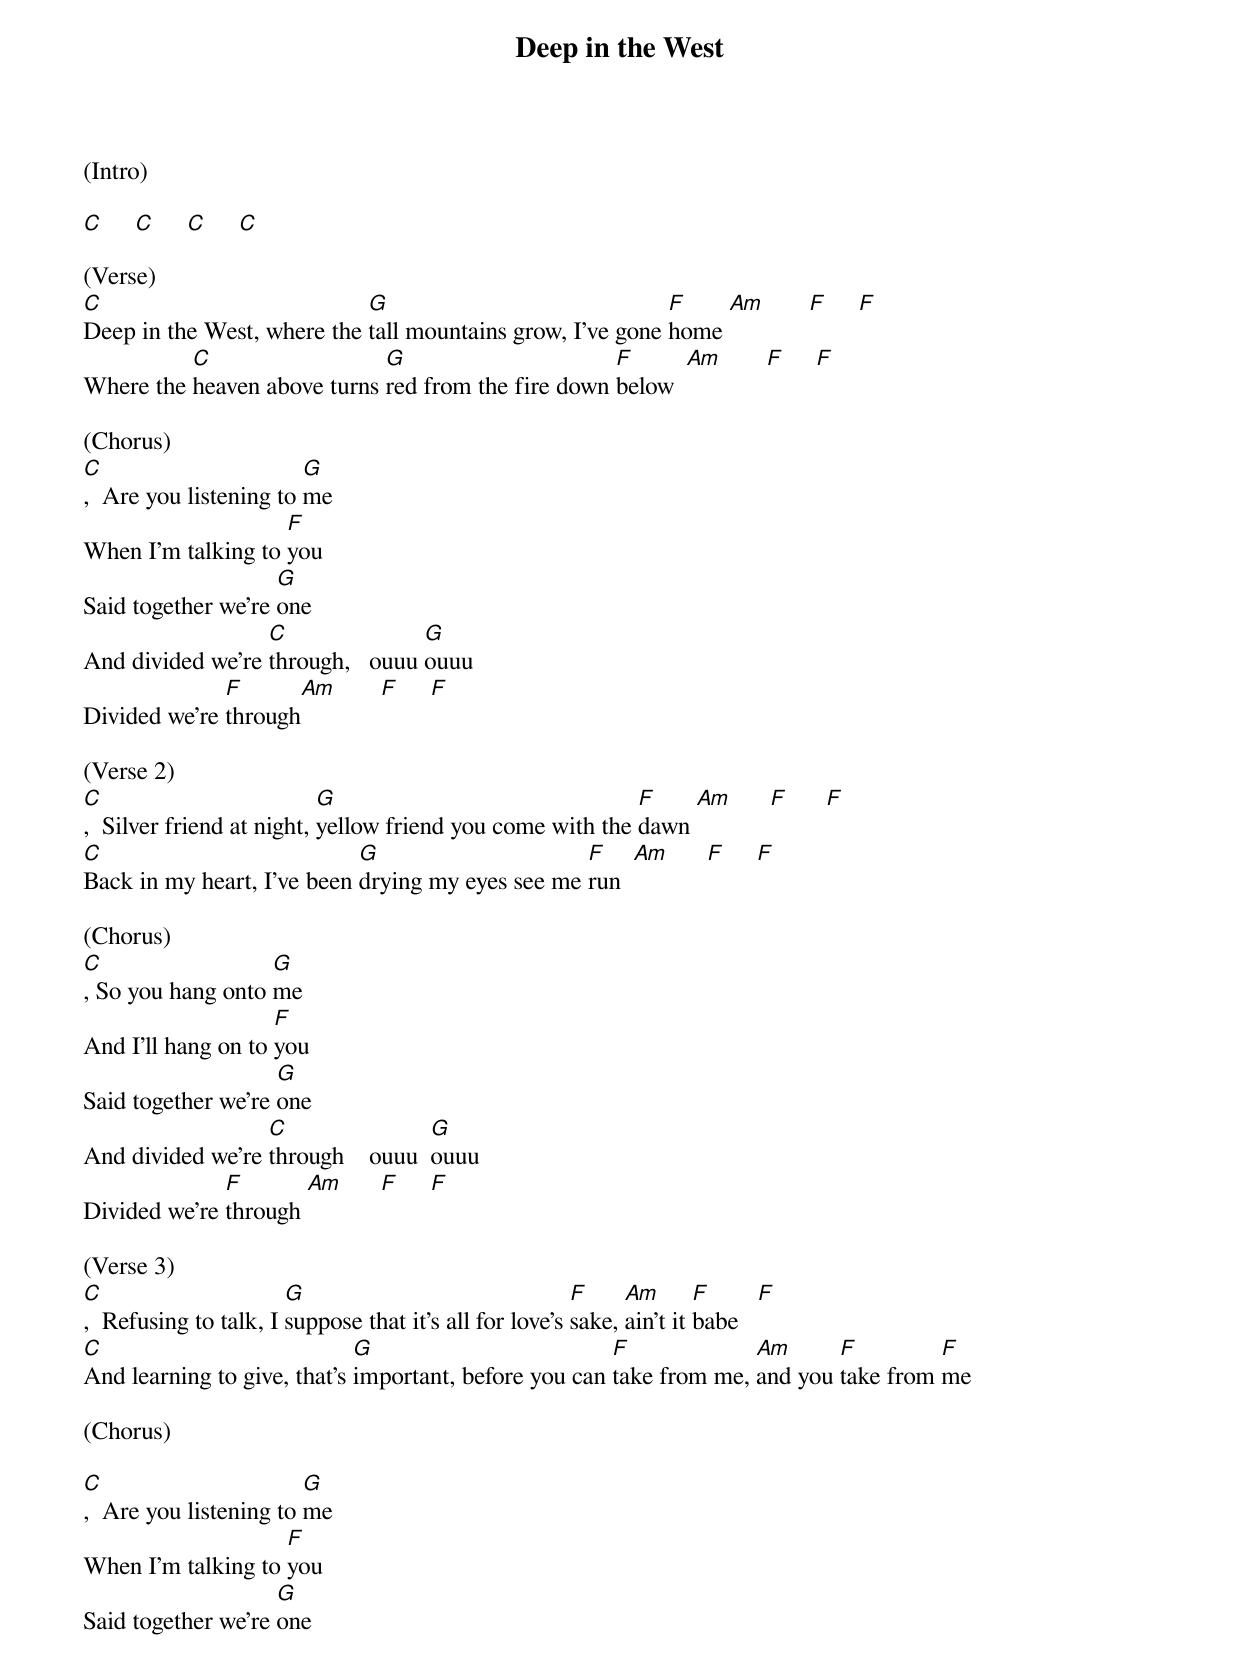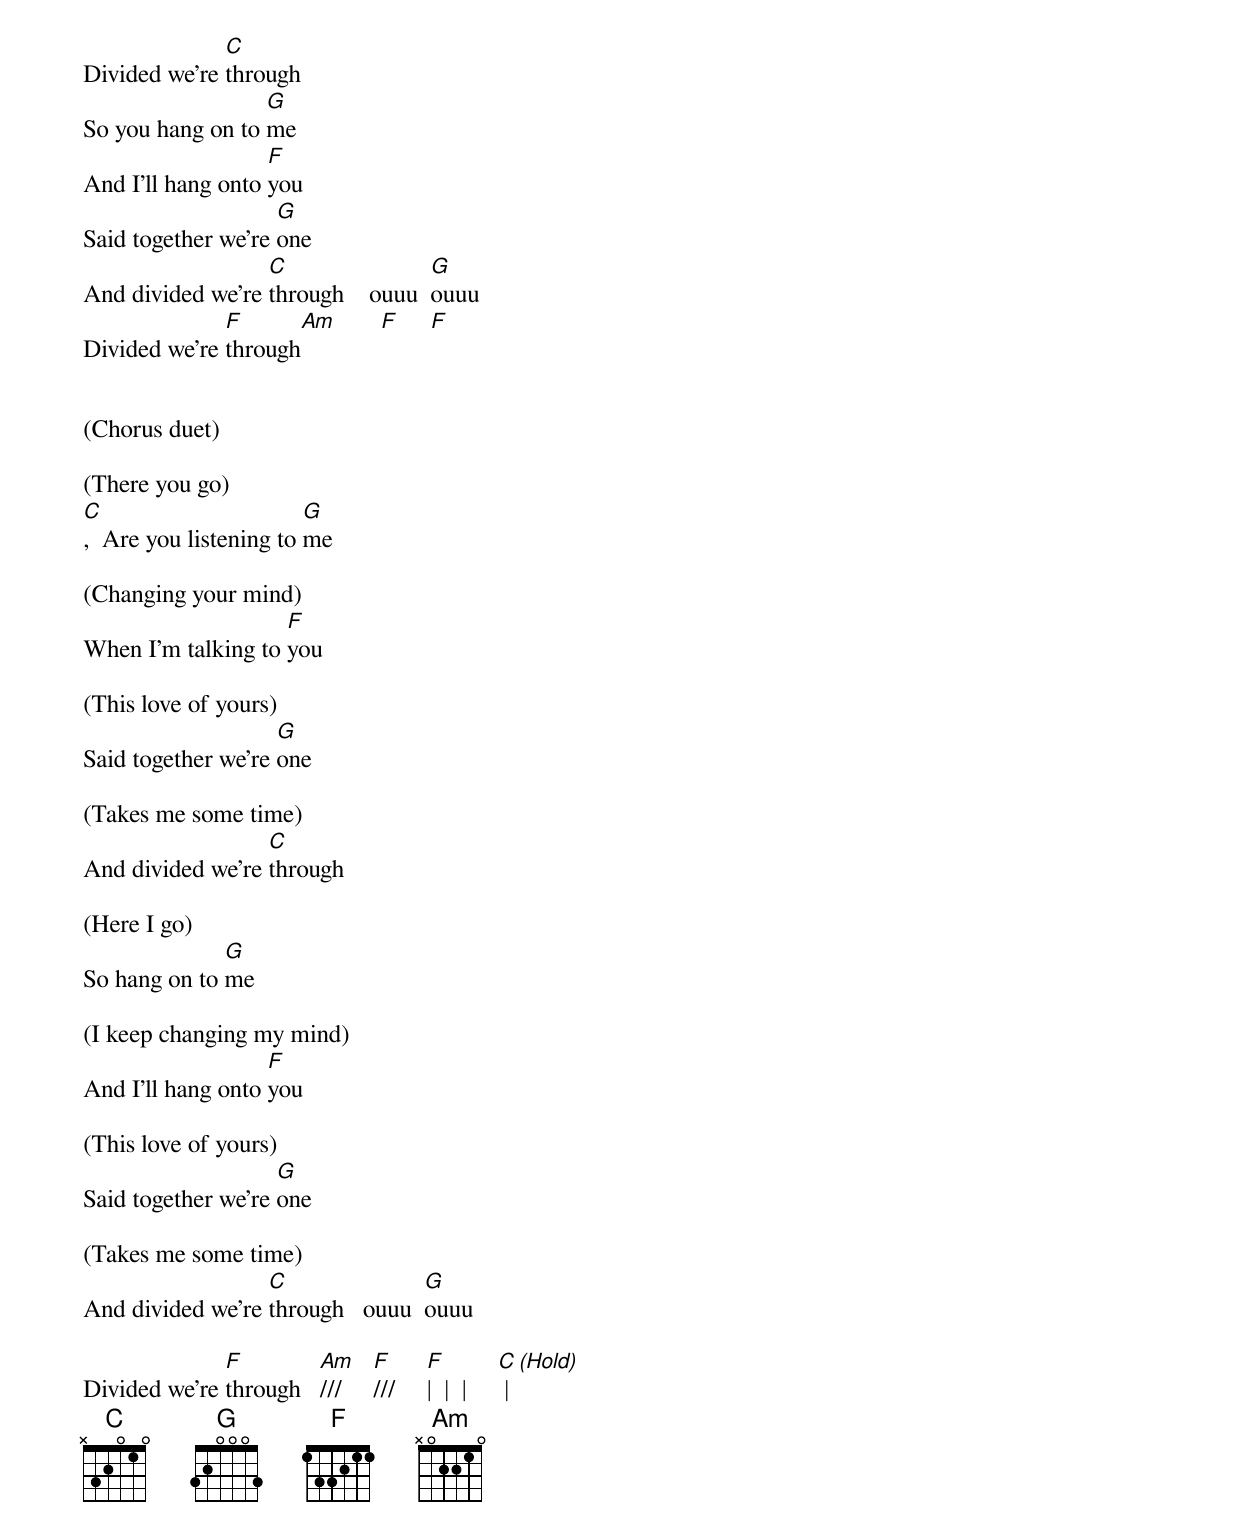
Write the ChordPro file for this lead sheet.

{title:Deep in the West}
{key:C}
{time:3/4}

(Intro)

[C]     [C]     [C]     [C]

(Verse)
[C]Deep in the West, where the [G]tall mountains grow, I've gone [F]home [Am]       [F]     [F]
Where the [C]heaven above turns [G]red from the fire down [F]below  [Am]       [F]     [F]

(Chorus)
[C],  Are you listening to [G]me
When I'm talking to [F]you
Said together we're [G]one
And divided we're [C]through,   ouuu [G]ouuu
Divided we're [F]through[Am]       [F]     [F]

(Verse 2)
[C],  Silver friend at night, [G]yellow friend you come with the [F]dawn [Am]      [F]      [F]
[C]Back in my heart, I've been [G]drying my eyes see me [F]run  [Am]      [F]     [F]

(Chorus)
[C], So you hang onto [G]me
And I'll hang on to [F]you
Said together we're [G]one
And divided we're [C]through    ouuu  [G]ouuu
Divided we're [F]through [Am]      [F]     [F]

(Verse 3)
[C],  Refusing to talk, I [G]suppose that it's all for love’s [F]sake, [Am]ain't it [F]babe   [F]
[C]And learning to give, that's [G]important, before you can [F]take from me, [Am]and you [F]take from [F]me

(Chorus)

[C],  Are you listening to [G]me
When I'm talking to [F]you
Said together we're [G]one
Divided we're [C]through
So you hang on to [G]me
And I'll hang onto [F]you
Said together we're [G]one
And divided we're [C]through    ouuu  [G]ouuu
Divided we're [F]through[Am]       [F]     [F]


(Chorus duet)

(There you go)
[C],  Are you listening to [G]me

(Changing your mind)
When I'm talking to [F]you

(This love of yours)
Said together we're [G]one

(Takes me some time)
And divided we're [C]through

(Here I go)
So hang on to [G]me

(I keep changing my mind)
And I'll hang onto [F]you

(This love of yours)
Said together we're [G]one

(Takes me some time)
And divided we're [C]through   ouuu  [G]ouuu

Divided we're [F]through   [Am]///     [F]///     [F]|  |  |     [C] |[(Hold)]
